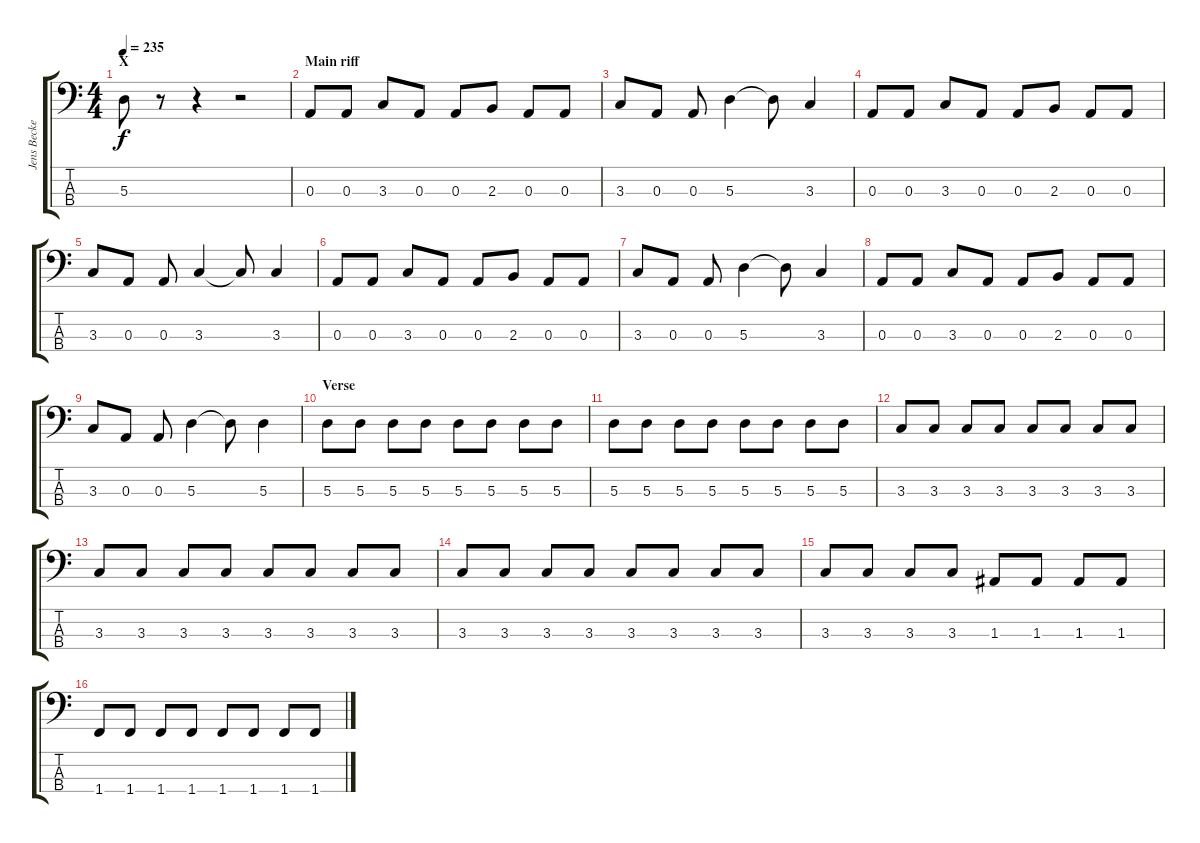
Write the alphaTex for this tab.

\track ("Jens Becker" "Jens Becke") {instrument electricbasspick}
\staff {score tabs}
\tuning (G2 D2 A1 E1) {hide}
\ts (4 4)
\section ("" "X")
\tempo 235
\clef f4
\ks c
5.3.8{dy f} r.8 r.4 r.2 |
\section ("" "Main riff")
0.3.8 0.3.8 3.3.8 0.3.8 0.3.8 2.3.8 0.3.8 0.3.8 |
3.3.8 0.3.8 0.3.8 5.3.4 5.3{t}.8 3.3.4 |
0.3.8 0.3.8 3.3.8 0.3.8 0.3.8 2.3.8 0.3.8 0.3.8 |
3.3.8 0.3.8 0.3.8 3.3.4 3.3{t}.8 3.3.4 |
0.3.8 0.3.8 3.3.8 0.3.8 0.3.8 2.3.8 0.3.8 0.3.8 |
3.3.8 0.3.8 0.3.8 5.3.4 5.3{t}.8 3.3.4 |
0.3.8 0.3.8 3.3.8 0.3.8 0.3.8 2.3.8 0.3.8 0.3.8 |
3.3.8 0.3.8 0.3.8 5.3.4 5.3{t}.8 5.3.4 |
\section ("" "Verse")
5.3.8 5.3.8 5.3.8 5.3.8 5.3.8 5.3.8 5.3.8 5.3.8 |
5.3.8 5.3.8 5.3.8 5.3.8 5.3.8 5.3.8 5.3.8 5.3.8 |
3.3.8 3.3.8 3.3.8 3.3.8 3.3.8 3.3.8 3.3.8 3.3.8 |
3.3.8 3.3.8 3.3.8 3.3.8 3.3.8 3.3.8 3.3.8 3.3.8 |
3.3.8 3.3.8 3.3.8 3.3.8 3.3.8 3.3.8 3.3.8 3.3.8 |
3.3.8 3.3.8 3.3.8 3.3.8 1.3.8 1.3.8 1.3.8 1.3.8 |
1.4.8 1.4.8 1.4.8 1.4.8 1.4.8 1.4.8 1.4.8 1.4.8
